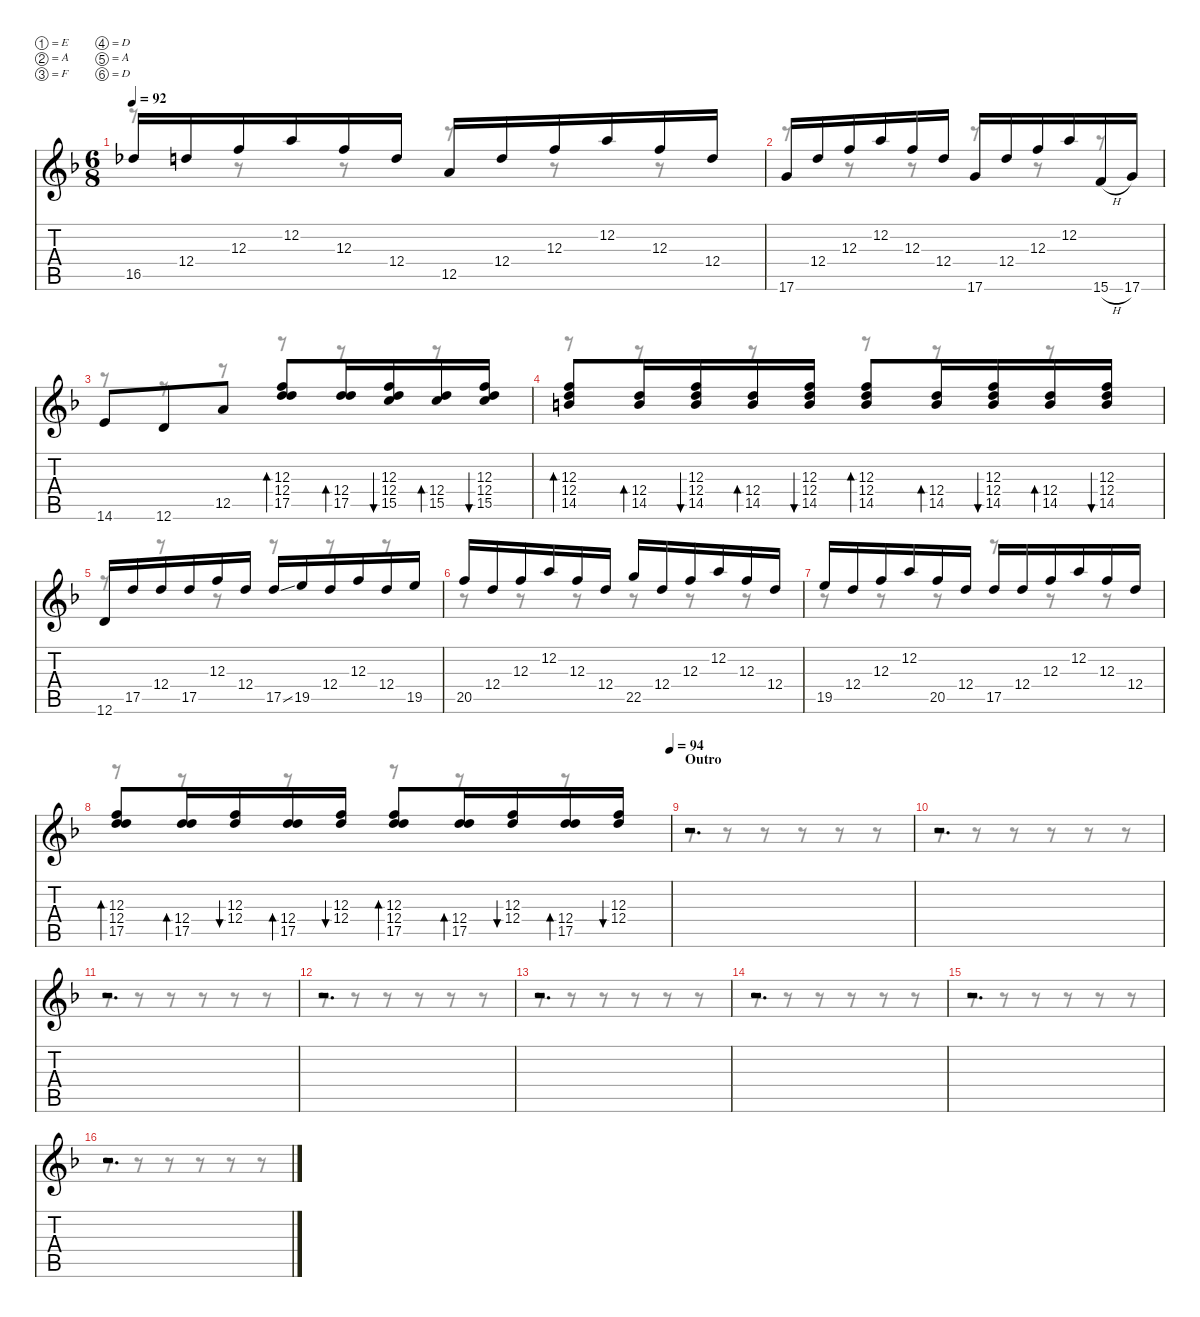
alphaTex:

\defaultSystemsLayout 4
\hideDynamics
\bracketExtendMode nobrackets
\singleTrackTrackNamePolicy hidden
\multiTrackTrackNamePolicy hidden
\otherSystemsTrackNameOrientation horizontal
\track ("Twelve-String Effect" "s.guit.") {instrument acousticguitarsteel}
\staff {score tabs}
\tuning (E4 A3 F3 D3 A2 D2)
\voice
\ts (6 8)
\tempo 92
\clef g2
\ks dminor
16.5{acc b}.16{dy f} 12.4{acc forcenatural}.16{beam Up} 12.3{acc forcenatural}.16{beam Up} 12.2{acc forcenatural}.16{beam Up} 12.3{acc forcenatural}.16{beam Up} 12.4{acc forcenatural}.16{beam Up} 12.5{acc forcenatural}.16{beam Up} 12.4{acc forcenatural}.16{beam Up} 12.3{acc forcenatural}.16{beam Up} 12.2{acc forcenatural}.16{beam Up} 12.3{acc forcenatural}.16{beam Up} 12.4{acc forcenatural}.16{beam Up} |
17.6{acc forcenatural}.16{beam Up} 12.4{acc forcenatural}.16{beam Up} 12.3{acc forcenatural}.16{beam Up} 12.2{acc forcenatural}.16{beam Up} 12.3{acc forcenatural}.16{beam Up} 12.4{acc forcenatural}.16{beam Up} 17.6{acc forcenatural}.16{beam Up} 12.4{acc forcenatural}.16{beam Up} 12.3{acc forcenatural}.16{beam Up} 12.2{acc forcenatural}.16{beam Up} 15.6{h acc forcenatural}.16{beam Up} 17.6{acc forcenatural}.16{dy ff beam Up} |
14.6{acc forcenatural}.8{dy f beam Up} 12.6{acc forcenatural}.8{beam Up} 12.5{acc forcenatural}.8{beam Up} (12.3{acc forcenatural} 12.4{acc forcenatural} 17.5{acc forcenatural}).8{bd 60 beam Up} (12.4{acc forcenatural} 17.5{acc forcenatural}).16{bd 60 beam Up} (12.3{acc forcenatural} 12.4{acc forcenatural} 15.5{acc forcenatural}).16{bu 60 beam Up} (12.4{acc forcenatural} 15.5{acc forcenatural}).16{bd 60 beam Up} (12.3{acc forcenatural} 12.4{acc forcenatural} 15.5{acc forcenatural}).16{bu 60 beam Up} |
(12.3{acc forcenatural} 12.4{acc forcenatural} 14.5{acc forcenatural}).8{bd 60 beam Up} (12.4{acc forcenatural} 14.5{acc forcenatural}).16{bd 60 beam Up} (12.3{acc forcenatural} 12.4{acc forcenatural} 14.5{acc forcenatural}).16{bu 60 beam Up} (12.4{acc forcenatural} 14.5{acc forcenatural}).16{bd 60 beam Up} (12.3{acc forcenatural} 12.4{acc forcenatural} 14.5{acc forcenatural}).16{bu 60 beam Up} (12.3{acc forcenatural} 12.4{acc forcenatural} 14.5{acc forcenatural}).8{bd 60 beam Up} (12.4{acc forcenatural} 14.5{acc forcenatural}).16{bd 60 beam Up} (12.3{acc forcenatural} 12.4{acc forcenatural} 14.5{acc forcenatural}).16{bu 60 beam Up} (12.4{acc forcenatural} 14.5{acc forcenatural}).16{bd 60 beam Up} (12.3{acc forcenatural} 12.4{acc forcenatural} 14.5{acc forcenatural}).16{bu 60 beam Up} |
12.6{acc forcenatural}.16{beam Up} 17.5{acc forcenatural}.16{beam Up} 12.4{acc forcenatural}.16{beam Up} 17.5{acc forcenatural}.16{beam Up} 12.3{acc forcenatural}.16{beam Up} 12.4{acc forcenatural}.16{beam Up} 17.5{ss acc forcenatural}.16{beam Up} 19.5{acc forcenatural}.16{dy ff beam Up} 12.4{acc forcenatural}.16{dy f beam Up} 12.3{acc forcenatural}.16{beam Up} 12.4{acc forcenatural}.16{beam Up} 19.5{acc forcenatural}.16{beam Up} |
20.5{acc forcenatural}.16{beam Up} 12.4{acc forcenatural}.16{beam Up} 12.3{acc forcenatural}.16{beam Up} 12.2{acc forcenatural}.16{beam Up} 12.3{acc forcenatural}.16{beam Up} 12.4{acc forcenatural}.16{beam Up} 22.5{acc forcenatural}.16{beam Up} 12.4{acc forcenatural}.16{beam Up} 12.3{acc forcenatural}.16{beam Up} 12.2{acc forcenatural}.16{beam Up} 12.3{acc forcenatural}.16{beam Up} 12.4{acc forcenatural}.16{beam Up} |
19.5{acc forcenatural}.16{beam Up} 12.4{acc forcenatural}.16{beam Up} 12.3{acc forcenatural}.16{beam Up} 12.2{acc forcenatural}.16{beam Up} 20.5{acc forcenatural}.16{beam Up} 12.4{acc forcenatural}.16{beam Up} 17.5{acc forcenatural}.16{beam Up} 12.4{acc forcenatural}.16{beam Up} 12.3{acc forcenatural}.16{beam Up} 12.2{acc forcenatural}.16{beam Up} 12.3{acc forcenatural}.16{beam Up} 12.4{acc forcenatural}.16{beam Up} |
\tempo (94 1)
(12.3{acc forcenatural} 12.4{acc forcenatural} 17.5{acc forcenatural}).8{bd 60 beam Up} (12.4{acc forcenatural} 17.5{acc forcenatural}).16{bd 60 beam Up} (12.3{acc forcenatural} 12.4{acc forcenatural}).16{bu 60 beam Up} (12.4{acc forcenatural} 17.5{acc forcenatural}).16{bd 60 beam Up} (12.3{acc forcenatural} 12.4{acc forcenatural}).16{bu 60 beam Up} (12.3{acc forcenatural} 12.4{acc forcenatural} 17.5{acc forcenatural}).8{bd 60 beam Up} (12.4{acc forcenatural} 17.5{acc forcenatural}).16{bd 60 beam Up} (12.3{acc forcenatural} 12.4{acc forcenatural}).16{bu 60 beam Up} (12.4{acc forcenatural} 17.5{acc forcenatural}).16{bd 60 beam Up} (12.3{acc forcenatural} 12.4{acc forcenatural}).16{bu 60 beam Up} |
\section ("" "Outro")
r.2{d beam Up} |
r.2{d beam Up} |
r.2{d beam Up} |
r.2{d beam Up} |
r.2{d beam Up} |
r.2{d beam Up} |
r.2{d beam Up} |
r.2{d beam Up}
\voice
\clef g2
\ottava regular
\simile none
\ks dminor
r.8{dy mf beam Down} r.8{beam Down} r.8{beam Down} r.8{beam Down} r.8{beam Down} r.8{beam Down} |
r.8{beam Down} r.8{beam Down} r.8{beam Down} r.8{beam Down} r.8{beam Down} r.8{beam Down} |
r.8{beam Down} r.8{beam Down} r.8{beam Down} r.8{beam Down} r.8{beam Down} r.8{beam Down} |
r.8{beam Down} r.8{beam Down} r.8{beam Down} r.8{beam Down} r.8{beam Down} r.8{beam Down} |
r.8{beam Down} r.8{beam Down} r.8{beam Down} r.8{beam Down} r.8{beam Down} r.8{beam Down} |
r.8{beam Down} r.8{beam Down} r.8{beam Down} r.8{beam Down} r.8{beam Down} r.8{beam Down} |
r.8{beam Down} r.8{beam Down} r.8{beam Down} r.8{beam Down} r.8{beam Down} r.8{beam Down} |
r.8{beam Down} r.8{beam Down} r.8{beam Down} r.8{beam Down} r.8{beam Down} r.8{beam Down} |
r.8{beam Down} r.8{beam Down} r.8{beam Down} r.8{beam Down} r.8{beam Down} r.8{beam Down} |
r.8{beam Down} r.8{beam Down} r.8{beam Down} r.8{beam Down} r.8{beam Down} r.8{beam Down} |
r.8{beam Down} r.8{beam Down} r.8{beam Down} r.8{beam Down} r.8{beam Down} r.8{beam Down} |
r.8{beam Down} r.8{beam Down} r.8{beam Down} r.8{beam Down} r.8{beam Down} r.8{beam Down} |
r.8{beam Down} r.8{beam Down} r.8{beam Down} r.8{beam Down} r.8{beam Down} r.8{beam Down} |
r.8{beam Down} r.8{beam Down} r.8{beam Down} r.8{beam Down} r.8{beam Down} r.8{beam Down} |
r.8{beam Down} r.8{beam Down} r.8{beam Down} r.8{beam Down} r.8{beam Down} r.8{beam Down} |
r.8{beam Down} r.8{beam Down} r.8{beam Down} r.8{beam Down} r.8{beam Down} r.8{beam Down}
